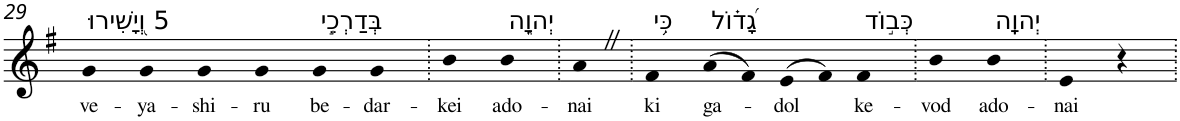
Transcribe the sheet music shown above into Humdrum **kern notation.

**kern	**text
*part1	*part1
*staff1	*staff1
*I"Piano	*
*I'Pno	*
!!LO:PB:g=z
*clefG2	*
*k[f#]	*
*G:	*
=29	=29
!LO:TX:a:t=5 וְ֭יָשִׁירוּ	!
!	!LO:LY:b
4g	ve-
!	!LO:LY:b
4g	-ya-
!	!LO:LY:b
4g	-shi-
!	!LO:LY:b
4g	-ru
!LO:TX:a:t=בְּדַרְכֵ֣י	!
!	!LO:LY:b
4g	be-
!	!LO:LY:b
4g	-dar-
=30.	=30.
!	!LO:LY:b
4b	-kei
!LO:TX:a:t=יְהוָ֑ה	!
!	!LO:LY:b
4b	ado-
=31.	=31.
!	!LO:LY:b
4aZ	-nai
=32.	=32.
!LO:TX:a:t=כִּ֥י	!
!	!LO:LY:b
4f#	ki
!LO:TX:a:t=גָ֝ד֗וֹל	!
!	!LO:LY:b
(>8a	ga-
8f#)	.
!	!LO:LY:b
(>8e	-dol
8f#)	.
!LO:TX:a:t=כְּב֣וֹד	!
!	!LO:LY:b
4f#	ke-
=33.	=33.
!	!LO:LY:b
4b	-vod
!LO:TX:a:t=יְהוָֽה	!
!	!LO:LY:b
4b	ado-
=34.	=34.
!	!LO:LY:b
4e	-nai
4r	.
=.	=.
*-	*-
